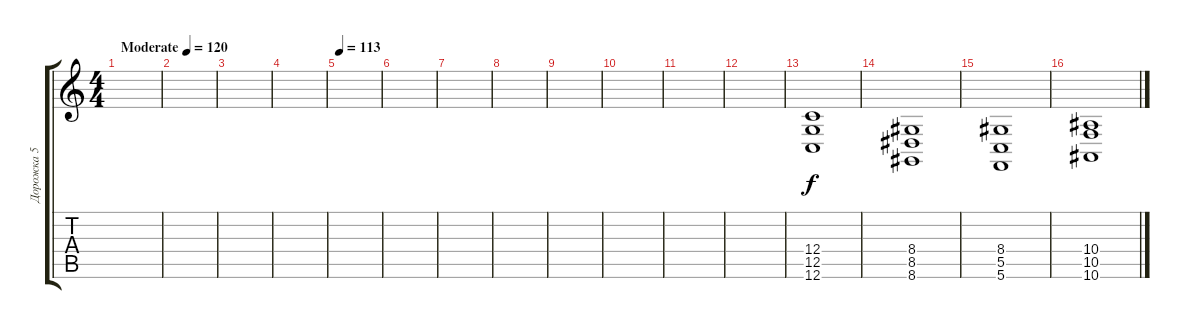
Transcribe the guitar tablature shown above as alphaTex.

\track ("Дорожка 5" "Дорожка 5") {instrument churchorgan}
\staff {score tabs}
\tuning (D4 A3 F3 C3 G2 C2) {hide}
\ts (4 4)
\tempo (120 "Moderate")
\clef g2
\ks c
|
|
|
|
\tempo 113
|
|
|
|
|
|
|
|
(12.4 12.5 12.6).1 |
(8.4 8.5 8.6).1 |
(8.4 5.5 5.6).1 |
(10.4 10.5 10.6).1
